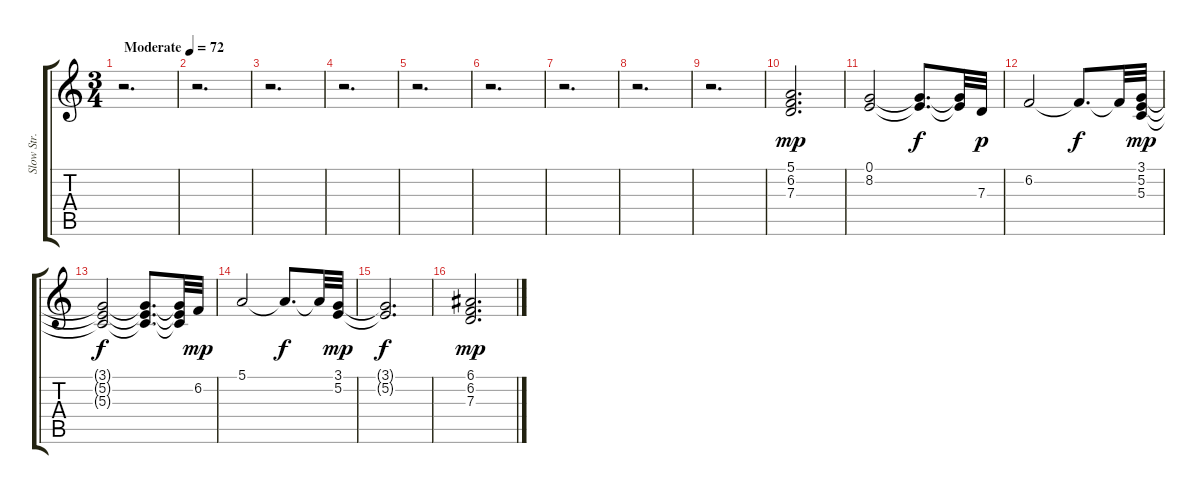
\track ("Slow Str." "Slow Str.") {instrument stringensemble2}
\staff {score tabs}
\tuning (E4 B3 G3 D3 A2 E2) {hide}
\ts (3 4)
\tempo (72 "Moderate")
\clef g2
\ks c
r.2{d dy mp instrument stringensemble2} |
r.2{d} |
r.2{d} |
r.2{d} |
r.2{d} |
r.2{d} |
r.2{d} |
r.2{d} |
r.2{d} |
(5.1 6.2 7.3).2{d} |
(0.1 8.2).2 (0.1{t} 8.2{t}).8{d dy f} (0.1{t} 8.2{t}).32 7.3.32{dy p} |
6.2.2 6.2{t}.8{d dy f} 6.2{t}.32 (3.1 5.2 5.3).32{dy mp} |
(3.1{t} 5.2{t} 5.3{t}).2{dy f} (3.1{t} 5.2{t} 5.3{t}).8{d} (3.1{t} 5.2{t} 5.3{t}).32 6.2.32{dy mp} |
5.1.2 5.1{t}.8{d dy f} 5.1{t}.32 (3.1 5.2).32{dy mp} |
(3.1{t} 5.2{t}).2{d dy f} |
(6.1 6.2 7.3).2{d dy mp}
